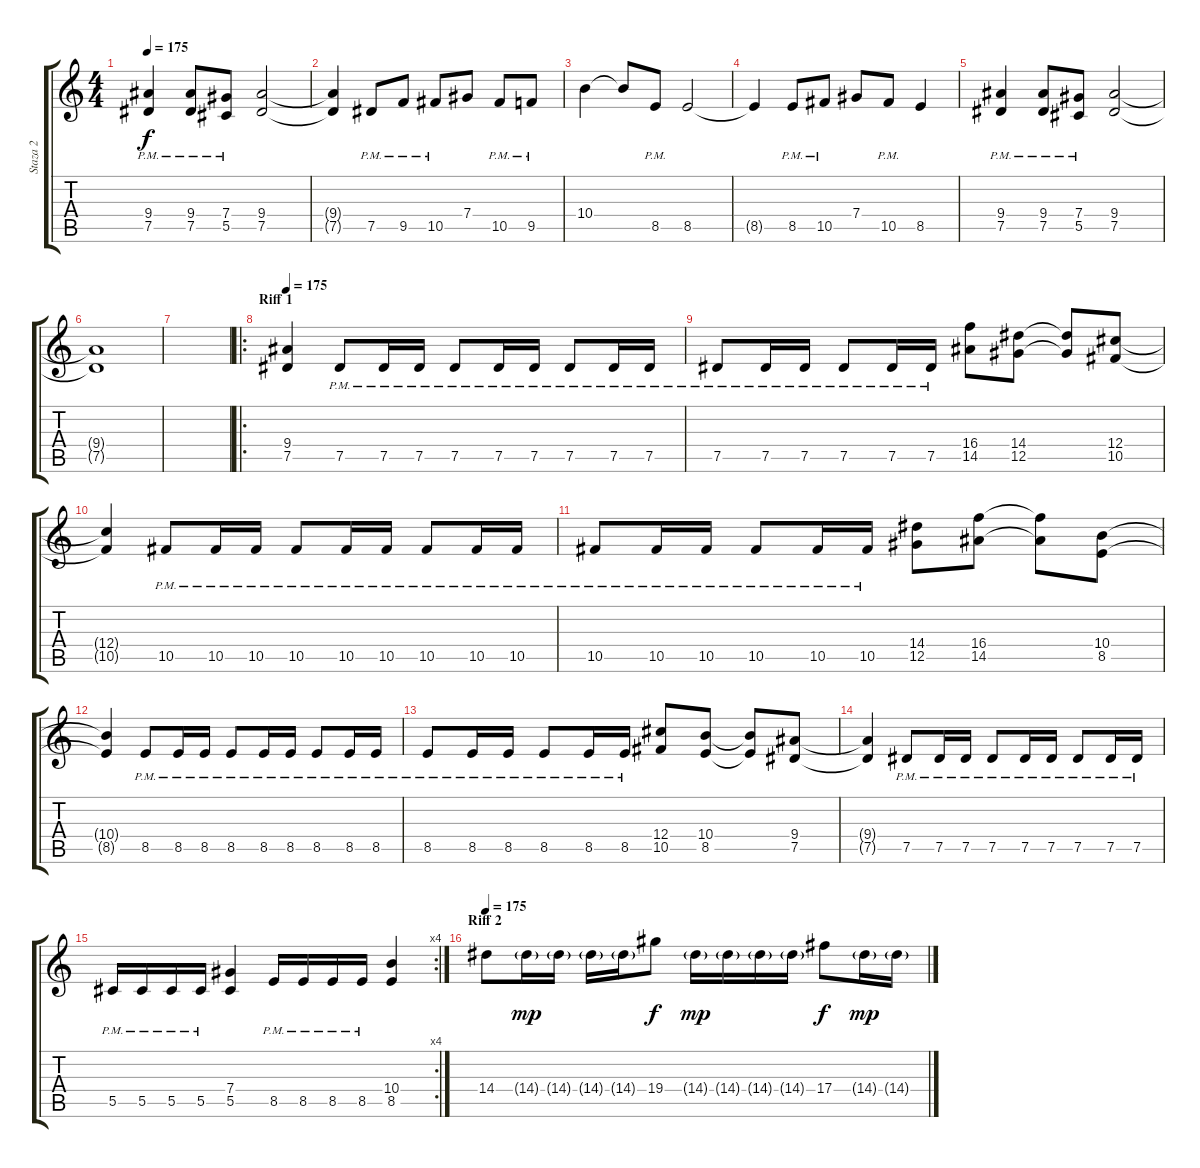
\track ("Staza 2" "Staza 2") {instrument distortionguitar}
\staff {score tabs}
\tuning (Eb4 Bb3 Gb3 Db3 Ab2 Eb2) {hide}
\ts (4 4)
\tempo 175
\clef g2
\ks c
(9.4{pm} 7.5{pm}).4{dy f} (9.4{pm} 7.5{pm}).8 (7.4{pm} 5.5{pm}).8 (9.4 7.5).2 |
(9.4{t} 7.5{t}).4 7.5{pm}.8 9.5{pm}.8 10.5{pm}.8 7.4.8 10.5{pm}.8 9.5{pm}.8 |
10.4.4 10.4{t}.8 8.5{pm}.8 8.5.2 |
8.5{t}.4 8.5{pm}.8 10.5{pm}.8 7.4.8 10.5{pm}.8 8.5.4 |
(9.4{pm} 7.5{pm}).4 (9.4{pm} 7.5{pm}).8 (7.4{pm} 5.5{pm}).8 (9.4 7.5).2 |
(9.4{t} 7.5{t}).1 |
|
\ro
\section ("" "Riff 1")
\tempo 175
(9.4 7.5).4 7.5{pm}.8 7.5{pm}.16 7.5{pm}.16 7.5{pm}.8 7.5{pm}.16 7.5{pm}.16 7.5{pm}.8 7.5{pm}.16 7.5{pm}.16 |
7.5{pm}.8 7.5{pm}.16 7.5{pm}.16 7.5{pm}.8 7.5{pm}.16 7.5{pm}.16 (16.4 14.5).8 (14.4 12.5).8 (14.4{t} 12.5{t}).8 (12.4 10.5).8 |
(12.4{t} 10.5{t}).4 10.5{pm}.8 10.5{pm}.16 10.5{pm}.16 10.5{pm}.8 10.5{pm}.16 10.5{pm}.16 10.5{pm}.8 10.5{pm}.16 10.5{pm}.16 |
10.5{pm}.8 10.5{pm}.16 10.5{pm}.16 10.5{pm}.8 10.5{pm}.16 10.5{pm}.16 (14.4 12.5).8 (16.4 14.5).8 (16.4{t} 14.5{t}).8 (10.4 8.5).8 |
(10.4{t} 8.5{t}).4 8.5{pm}.8 8.5{pm}.16 8.5{pm}.16 8.5{pm}.8 8.5{pm}.16 8.5{pm}.16 8.5{pm}.8 8.5{pm}.16 8.5{pm}.16 |
8.5{pm}.8 8.5{pm}.16 8.5{pm}.16 8.5{pm}.8 8.5{pm}.16 8.5{pm}.16 (12.4 10.5).8 (10.4 8.5).8 (10.4{t} 8.5{t}).8 (9.4 7.5).8 |
(9.4{t} 7.5{t}).4 7.5{pm}.8 7.5{pm}.16 7.5{pm}.16 7.5{pm}.8 7.5{pm}.16 7.5{pm}.16 7.5{pm}.8 7.5{pm}.16 7.5{pm}.16 |
\rc 4
5.5{pm}.16 5.5{pm}.16 5.5{pm}.16 5.5{pm}.16 (7.4 5.5).4 8.5{pm}.16 8.5{pm}.16 8.5{pm}.16 8.5{pm}.16 (10.4 8.5).4 |
\section ("" "Riff 2")
\tempo 175
14.4.8 14.4{g}.16{dy mp} 14.4{g}.16 14.4{g}.16 14.4{g}.16 19.4.8{dy f} 14.4{g}.16{dy mp} 14.4{g}.16 14.4{g}.16 14.4{g}.16 17.4.8{dy f} 14.4{g}.16{dy mp} 14.4{g}.16
